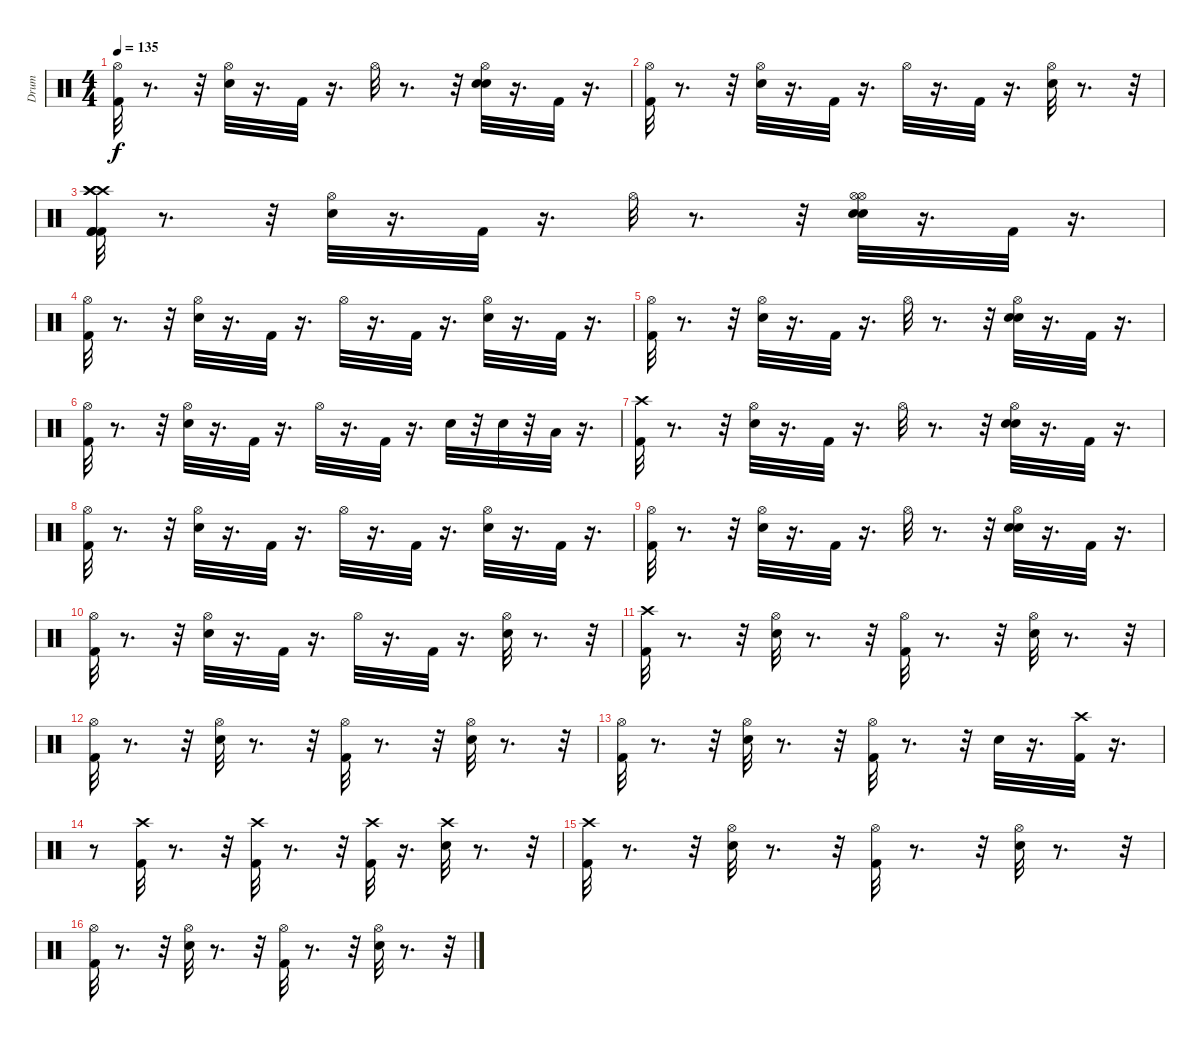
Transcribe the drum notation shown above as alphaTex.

\track ("Drum" "Drum") {instrument percussion}
\staff {score}
\articulation defaults
\ts (4 4)
\tempo 135
\clef neutral
\ks c
("Hi-Hat (open)" "Kick (hit) 2").32{dy f} r.8{d} r.32 ("Snare (hit) 2" "Hi-Hat (open)").32 r.16{d} "Kick (hit) 2".32 r.16{d} "Hi-Hat (open)".32 r.8{d} r.32 ("Snare (hit) 2" "Snare (hit) 2" "Hi-Hat (open)").32 r.16{d} "Kick (hit) 2".32 r.16{d} |
("Hi-Hat (open)" "Kick (hit) 2").32 r.8{d} r.32 ("Snare (hit) 2" "Hi-Hat (open)").32 r.16{d} "Kick (hit) 2".32 r.16{d} "Hi-Hat (open)".32 r.16{d} "Kick (hit) 2".32 r.16{d} ("Snare (hit) 2" "Hi-Hat (open)").32 r.8{d} r.32 |
("Kick (hit) 2" "Crash high (hit)" "Kick (hit) 2" "Crash high (hit)" "Kick (hit) 2" "Crash high (hit)").32 r.8{d} r.32 ("Snare (hit) 2" "Hi-Hat (open)").32 r.16{d} "Kick (hit) 2".32 r.16{d} "Hi-Hat (open)".32 r.8{d} r.32 ("Snare (hit) 2" "Hi-Hat (open)" "Snare (hit) 2" "Hi-Hat (open)").32 r.16{d} "Kick (hit) 2".32 r.16{d} |
("Kick (hit) 2" "Hi-Hat (open)").32 r.8{d} r.32 ("Snare (hit) 2" "Hi-Hat (open)").32 r.16{d} "Kick (hit) 2".32 r.16{d} "Hi-Hat (open)".32 r.16{d} "Kick (hit) 2".32 r.16{d} ("Snare (hit) 2" "Hi-Hat (open)").32 r.16{d} "Kick (hit) 2".32 r.16{d} |
("Hi-Hat (open)" "Kick (hit) 2").32 r.8{d} r.32 ("Snare (hit) 2" "Hi-Hat (open)").32 r.16{d} "Kick (hit) 2".32 r.16{d} "Hi-Hat (open)".32 r.8{d} r.32 ("Snare (hit) 2" "Hi-Hat (open)" "Snare (hit) 2").32 r.16{d} "Kick (hit) 2".32 r.16{d} |
("Kick (hit) 2" "Hi-Hat (open)").32 r.8{d} r.32 ("Snare (hit) 2" "Hi-Hat (open)").32 r.16{d} "Kick (hit) 2".32 r.16{d} "Hi-Hat (open)".32 r.16{d} "Kick (hit) 2".32 r.16{d} "Snare (hit) 2".32 r.32 "Snare (hit) 2".32 r.32 "Low Floor Tom (hit)".32 r.16{d} |
("Kick (hit) 2" "Crash high (hit)").32 r.8{d} r.32 ("Snare (hit) 2" "Hi-Hat (open)").32 r.16{d} "Kick (hit) 2".32 r.16{d} "Hi-Hat (open)".32 r.8{d} r.32 ("Snare (hit) 2" "Snare (hit) 2" "Hi-Hat (open)").32 r.16{d} "Kick (hit) 2".32 r.16{d} |
("Kick (hit) 2" "Hi-Hat (open)").32 r.8{d} r.32 ("Snare (hit) 2" "Hi-Hat (open)").32 r.16{d} "Kick (hit) 2".32 r.16{d} "Hi-Hat (open)".32 r.16{d} "Kick (hit) 2".32 r.16{d} ("Hi-Hat (open)" "Snare (hit) 2").32 r.16{d} "Kick (hit) 2".32 r.16{d} |
("Hi-Hat (open)" "Kick (hit) 2").32 r.8{d} r.32 ("Snare (hit) 2" "Hi-Hat (open)").32 r.16{d} "Kick (hit) 2".32 r.16{d} "Hi-Hat (open)".32 r.8{d} r.32 ("Snare (hit) 2" "Snare (hit) 2" "Hi-Hat (open)").32 r.16{d} "Kick (hit) 2".32 r.16{d} |
("Hi-Hat (open)" "Kick (hit) 2").32 r.8{d} r.32 ("Snare (hit) 2" "Hi-Hat (open)").32 r.16{d} "Kick (hit) 2".32 r.16{d} "Hi-Hat (open)".32 r.16{d} "Kick (hit) 2".32 r.16{d} ("Snare (hit) 2" "Hi-Hat (open)").32 r.8{d} r.32 |
("Kick (hit) 2" "Crash high (hit)").32 r.8{d} r.32 ("Snare (hit) 2" "Hi-Hat (open)").32 r.8{d} r.32 ("Kick (hit) 2" "Hi-Hat (open)").32 r.8{d} r.32 ("Hi-Hat (open)" "Snare (hit) 2").32 r.8{d} r.32 |
("Kick (hit) 2" "Hi-Hat (open)").32 r.8{d} r.32 ("Snare (hit) 2" "Hi-Hat (open)").32 r.8{d} r.32 ("Kick (hit) 2" "Hi-Hat (open)").32 r.8{d} r.32 ("Hi-Hat (open)" "Snare (hit) 2").32 r.8{d} r.32 |
("Kick (hit) 2" "Hi-Hat (open)").32 r.8{d} r.32 ("Hi-Hat (open)" "Snare (hit) 2").32 r.8{d} r.32 ("Kick (hit) 2" "Hi-Hat (open)").32 r.8{d} r.32 "Snare (hit) 2".32 r.16{d} ("Kick (hit) 2" "Crash high (hit)").32 r.16{d} |
r.8 ("Kick (hit) 2" "Crash high (hit)").32 r.8{d} r.32 ("Kick (hit) 2" "Crash high (hit)").32 r.8{d} r.32 ("Kick (hit) 2" "Crash high (hit)").32 r.16{d} ("Snare (hit) 2" "Crash high (hit)").32 r.8{d} r.32 |
("Crash high (hit)" "Kick (hit) 2").32 r.8{d} r.32 ("Hi-Hat (open)" "Snare (hit) 2").32 r.8{d} r.32 ("Hi-Hat (open)" "Kick (hit) 2").32 r.8{d} r.32 ("Hi-Hat (open)" "Snare (hit) 2").32 r.8{d} r.32 |
("Kick (hit) 2" "Hi-Hat (open)").32 r.8{d} r.32 ("Snare (hit) 2" "Hi-Hat (open)").32 r.8{d} r.32 ("Kick (hit) 2" "Hi-Hat (open)").32 r.8{d} r.32 ("Hi-Hat (open)" "Snare (hit) 2").32 r.8{d} r.32
